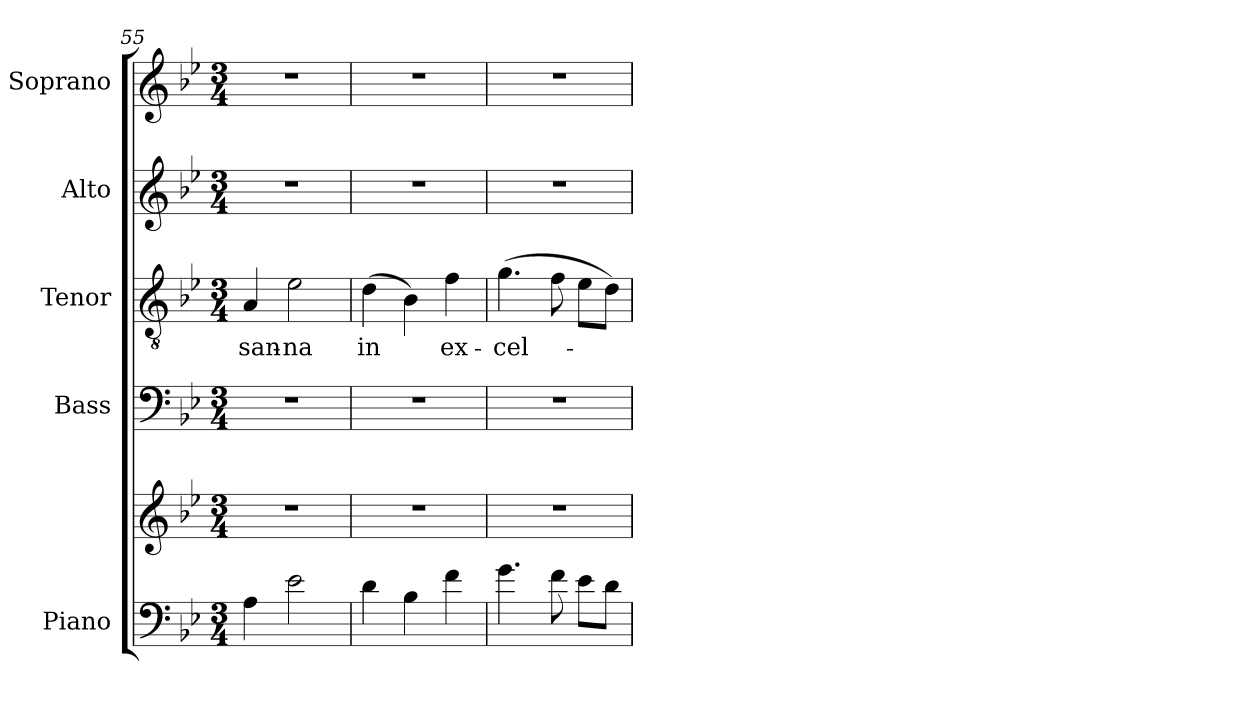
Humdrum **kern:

**kern	**kern	**kern	**kern	**text	**kern	**kern
*part5	*part5	*part4	*part3	*part3	*part2	*part1
*staff6	*staff5	*staff4	*staff3	*staff3	*staff2	*staff1
*I"Piano	*	*I"Bass	*I"Tenor	*	*I"Alto	*I"Soprano
*I'Pno.	*	*I'B.	*I'T.	*	*I'A.	*I'S.
*clefF4	*clefG2	*clefF4	*clefGv2	*	*clefG2	*clefG2
*k[b-e-]	*k[b-e-]	*k[b-e-]	*k[b-e-]	*	*k[b-e-]	*k[b-e-]
*B-:	*B-:	*B-:	*B-:	*	*B-:	*B-:
*M3/4	*M3/4	*M3/4	*M3/4	*	*M3/4	*M3/4
=55	=55	=55	=55	=55	=55	=55
!	!	!	!	!LO:LY:b	!	!
4A\	2.r	2.r	4A/	-san-	2.r	2.r
!	!	!	!	!LO:LY:b	!	!
2e-\	.	.	2e-\	-na	.	.
=56	=56	=56	=56	=56	=56	=56
!	!	!	!	!LO:LY:b	!	!
4d\	2.r	2.r	(>4d\	in	2.r	2.r
4B-\	.	.	4B-\)	.	.	.
!	!	!	!	!LO:LY:b	!	!
4f\	.	.	4f\	-ex-	.	.
!!LO:PB:g=z
=57	=57	=57	=57	=57	=57	=57
!	!	!	!	!LO:LY:b	!	!
4.g\	2.r	2.r	(>4.g\	-cel-	2.r	2.r
8f\	.	.	8f\	.	.	.
8e-\L	.	.	8e-\L	.	.	.
8d\J	.	.	8d\J)	.	.	.
=	=	=	=	=	=	=
*-	*-	*-	*-	*-	*-	*-
